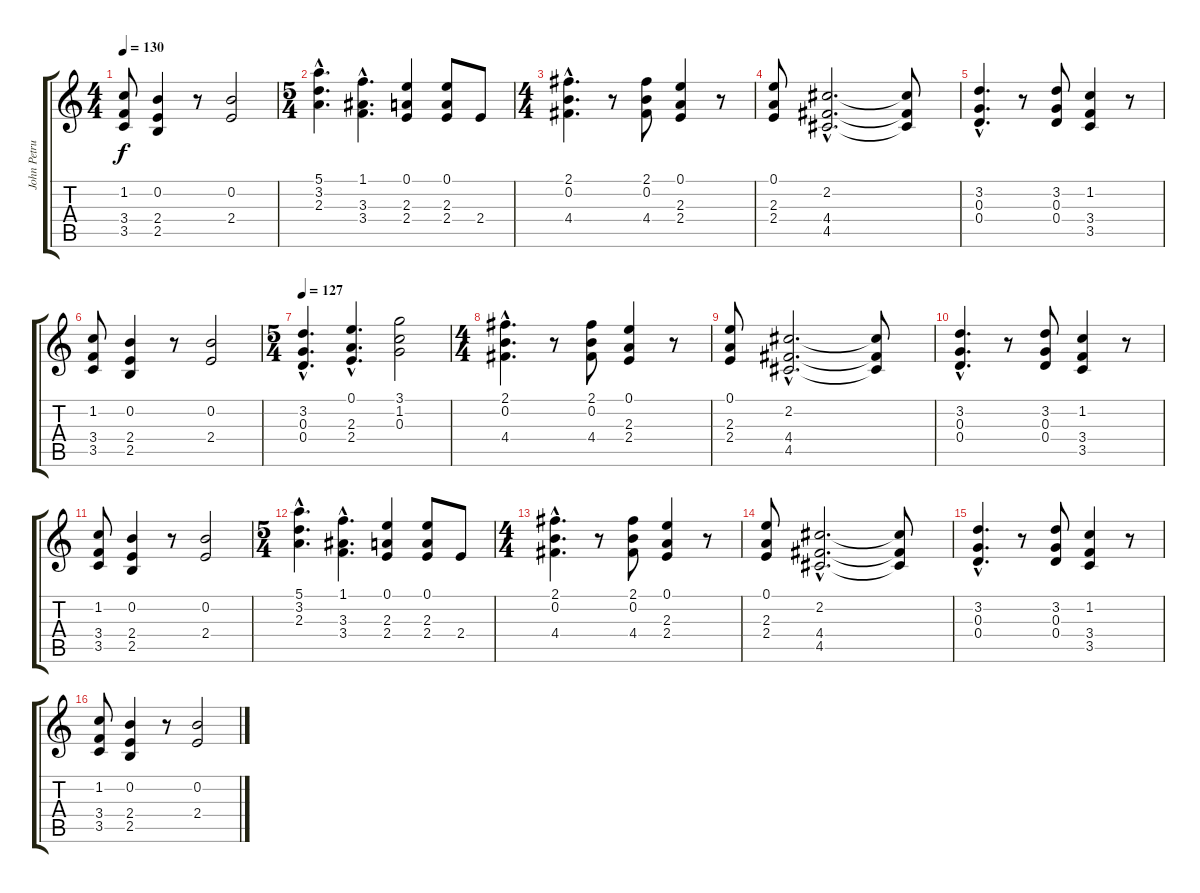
\track ("John Petrucci 2" "John Petru") {instrument distortionguitar}
\staff {score tabs}
\tuning (E4 B3 G3 D3 A2 E2) {hide}
\ts (4 4)
\tempo 130
\clef g2
\ks c
(1.2 3.4 3.5).8{dy f} (0.2 2.4 2.5).4 r.8 (0.2 2.4).2 |
\ts (5 4)
(5.1{hac} 3.2{hac} 2.3{hac}).4{d} (1.1{hac} 3.3{hac} 3.4{hac}).4{d} (0.1 2.3 2.4).4 (0.1 2.3 2.4).8 2.4.8 |
\ts (4 4)
(2.1{hac} 0.2{hac} 4.4{hac}).4{d} r.8 (2.1 0.2 4.4).8 (0.1 2.3 2.4).4 r.8 |
(0.1 2.3 2.4).8 (2.2{hac} 4.4{hac} 4.5{hac}).2{d} (2.2{t} 4.4{t} 4.5{t}).8 |
(3.2{hac} 0.3{hac} 0.4{hac}).4{d} r.8 (3.2 0.3 0.4).8 (1.2 3.4 3.5).4 r.8 |
(1.2 3.4 3.5).8 (0.2 2.4 2.5).4 r.8 (0.2 2.4).2 |
\ts (5 4)
\tempo 127
(3.2{hac} 0.3{hac} 0.4{hac}).4{d} (0.1{hac} 2.3{hac} 2.4{hac}).4{d} (3.1 1.2 0.3).2 |
\ts (4 4)
(2.1{hac} 0.2{hac} 4.4{hac}).4{d} r.8 (2.1 0.2 4.4).8 (0.1 2.3 2.4).4 r.8 |
(0.1 2.3 2.4).8 (2.2{hac} 4.4{hac} 4.5{hac}).2{d} (2.2{t} 4.4{t} 4.5{t}).8 |
(3.2{hac} 0.3{hac} 0.4{hac}).4{d volume 16} r.8 (3.2 0.3 0.4).8{volume 15} (1.2 3.4 3.5).4 r.8 |
(1.2 3.4 3.5).8{volume 14} (0.2 2.4 2.5).4 r.8 (0.2 2.4).2{volume 13} |
\ts (5 4)
(5.1{hac} 3.2{hac} 2.3{hac}).4{d volume 12} (1.1{hac} 3.3{hac} 3.4{hac}).4{d volume 11} (0.1 2.3 2.4).4{volume 10} (0.1 2.3 2.4).8{volume 10} 2.4.8 |
\ts (4 4)
(2.1{hac} 0.2{hac} 4.4{hac}).4{d volume 9} r.8 (2.1 0.2 4.4).8{volume 8} (0.1 2.3 2.4).4 r.8 |
(0.1 2.3 2.4).8{volume 7} (2.2{hac} 4.4{hac} 4.5{hac}).2{d} (2.2{t} 4.4{t} 4.5{t}).8 |
(3.2{hac} 0.3{hac} 0.4{hac}).4{d volume 5} r.8 (3.2 0.3 0.4).8{volume 4} (1.2 3.4 3.5).4 r.8 |
(1.2 3.4 3.5).8{volume 3} (0.2 2.4 2.5).4 r.8 (0.2 2.4).2{volume 2}
